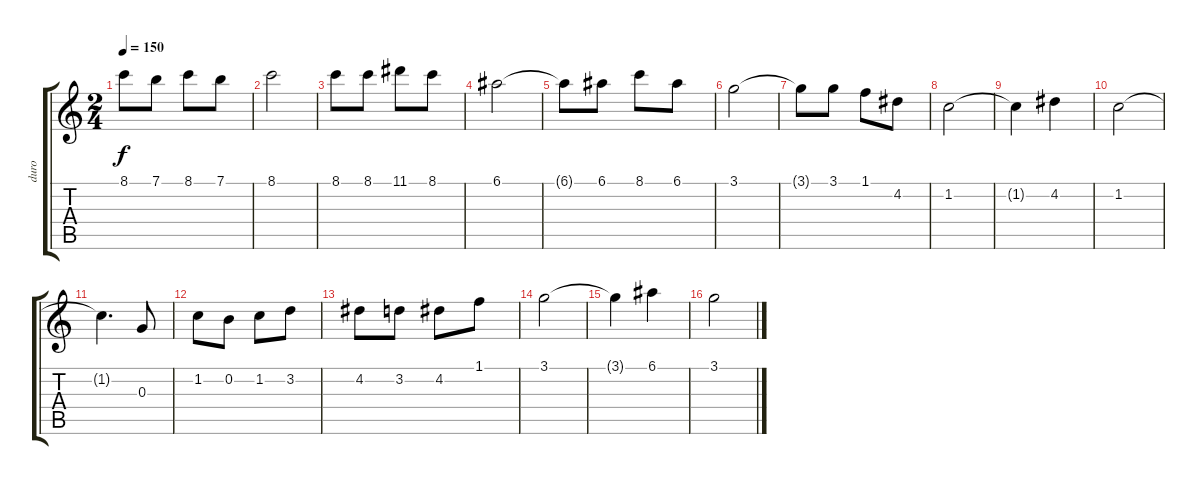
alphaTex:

\track ("duro" "duro") {instrument overdrivenguitar}
\staff {score tabs}
\tuning (E4 B3 G3 D3 A2 D2) {hide}
\ts (2 4)
\tempo 150
\clef g2
\ks c
8.1.8{dy f} 7.1.8 8.1.8 7.1.8 |
8.1.2 |
8.1.8 8.1.8 11.1.8 8.1.8 |
6.1.2 |
6.1{t}.8 6.1.8 8.1.8 6.1.8 |
3.1.2 |
3.1{t}.8 3.1.8 1.1.8 4.2.8 |
1.2.2 |
1.2{t}.4 4.2.4 |
1.2.2 |
1.2{t}.4{d} 0.3.8 |
1.2.8 0.2.8 1.2.8 3.2.8 |
4.2.8 3.2.8 4.2.8 1.1.8 |
3.1.2 |
3.1{t}.4 6.1.4 |
3.1.2
